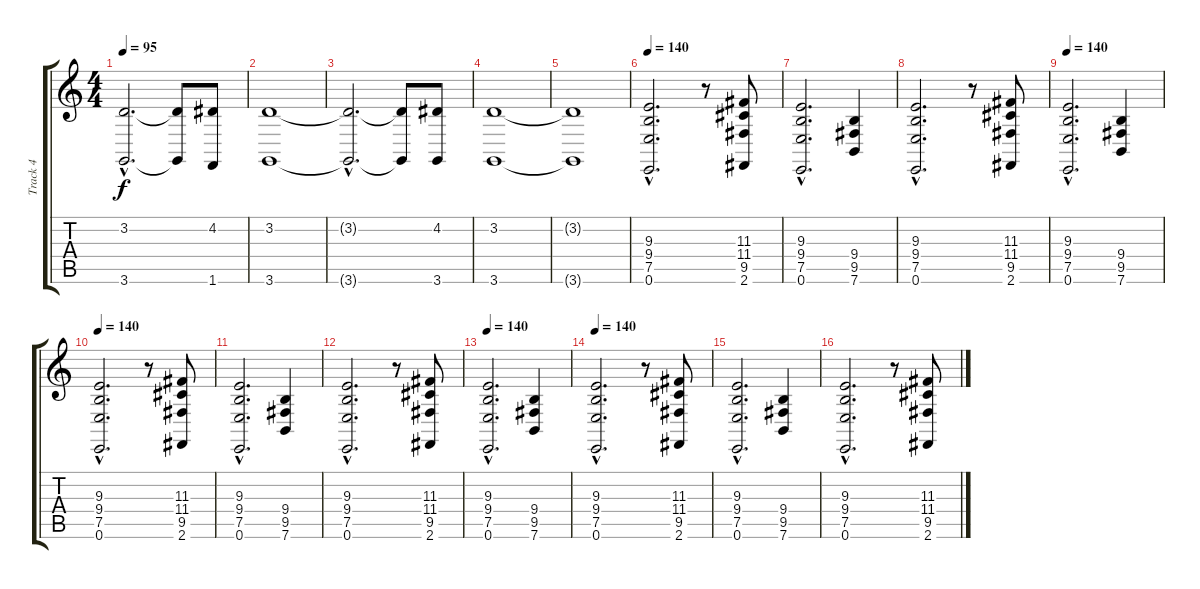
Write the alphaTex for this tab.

\track ("Track 4" "Track 4") {instrument tubularbells}
\staff {score tabs}
\tuning (E4 B3 G3 D3 A2 E2) {hide}
\ts (4 4)
\tempo 95
\clef g2
\ks c
(3.2{hac t} 3.6{hac t}).2{d dy f} (3.2{t} 3.6{t}).8 (4.2 1.6).8 |
(3.2 3.6).1 |
(3.2{hac t} 3.6{hac t}).2{d} (3.2{t} 3.6{t}).8 (4.2 3.6).8 |
(3.2 3.6).1 |
(3.2{t} 3.6{t}).1 |
\tempo 140
(9.3{hac} 9.4{hac} 7.5{hac} 0.6{hac}).2{d} r.8 (11.3 11.4 9.5 2.6).8 |
(9.3{hac} 9.4{hac} 7.5{hac} 0.6{hac}).2{d} (9.4 9.5 7.6).4 |
(9.3{hac} 9.4{hac} 7.5{hac} 0.6{hac}).2{d} r.8 (11.3 11.4 9.5 2.6).8 |
\tempo 140
(9.3{hac} 9.4{hac} 7.5{hac} 0.6{hac}).2{d} (9.4 9.5 7.6).4 |
\tempo 140
(9.3{hac} 9.4{hac} 7.5{hac} 0.6{hac}).2{d} r.8 (11.3 11.4 9.5 2.6).8 |
(9.3{hac} 9.4{hac} 7.5{hac} 0.6{hac}).2{d} (9.4 9.5 7.6).4 |
(9.3{hac} 9.4{hac} 7.5{hac} 0.6{hac}).2{d} r.8 (11.3 11.4 9.5 2.6).8 |
\tempo 140
(9.3{hac} 9.4{hac} 7.5{hac} 0.6{hac}).2{d} (9.4 9.5 7.6).4 |
\tempo 140
(9.3{hac} 9.4{hac} 7.5{hac} 0.6{hac}).2{d} r.8 (11.3 11.4 9.5 2.6).8 |
(9.3{hac} 9.4{hac} 7.5{hac} 0.6{hac}).2{d} (9.4 9.5 7.6).4 |
(9.3{hac} 9.4{hac} 7.5{hac} 0.6{hac}).2{d} r.8 (11.3 11.4 9.5 2.6).8
